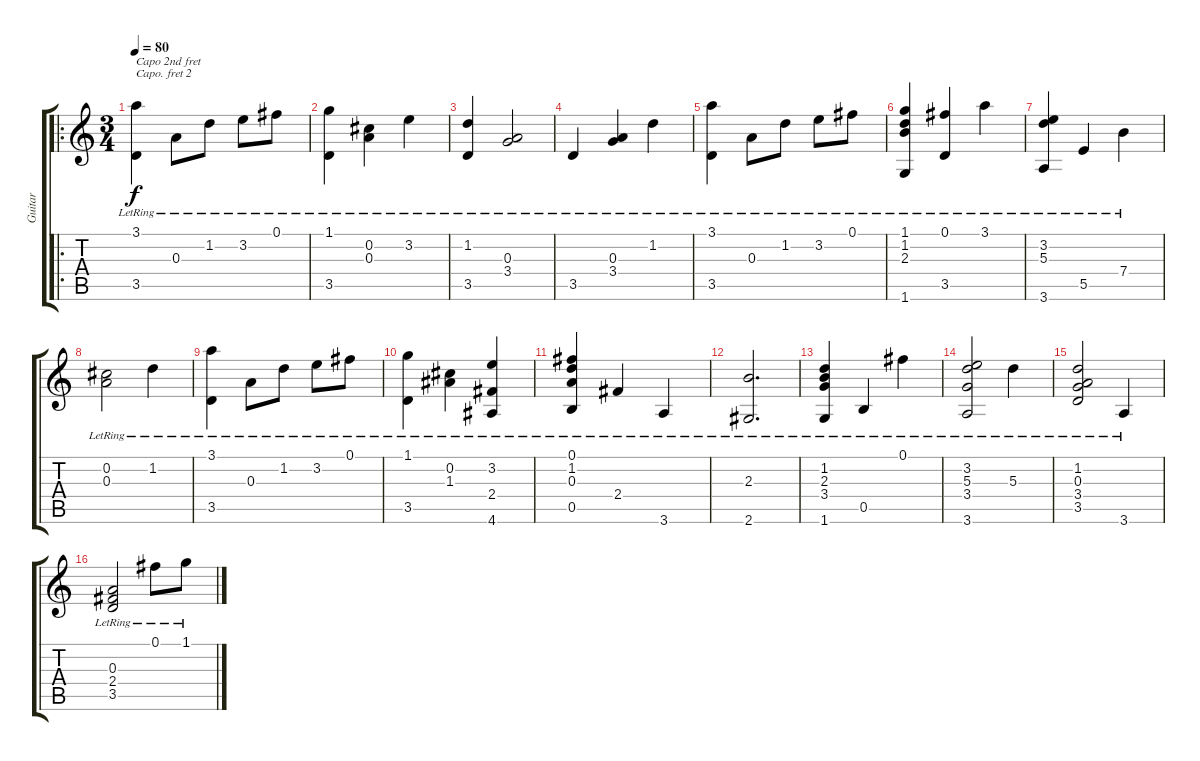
\track ("Guitar" "Guitar") {instrument acousticguitarnylon}
\staff {score tabs}
\capo 2
\tuning (E4 B3 G3 D3 A2 E2) {hide}
\ro
\ts (3 4)
\tempo 80
\clef g2
\ks c
(3.1{lr} 3.5{lr}).4{txt "Capo 2nd fret" dy f instrument acousticguitarnylon} 0.3{lr}.8 1.2{lr}.8 3.2{lr}.8 0.1{lr}.8 |
(1.1{lr} 3.5{lr}).4 (0.2{lr} 0.3{lr}).4 3.2{lr}.4 |
(1.2{lr} 3.5{lr}).4 (0.3{lr} 3.4{lr}).2 |
3.5{lr}.4 (0.3{lr} 3.4{lr}).4 1.2{lr}.4 |
(3.1{lr} 3.5{lr}).4 0.3{lr}.8 1.2{lr}.8 3.2{lr}.8 0.1{lr}.8 |
(1.1{lr} 1.2{lr} 2.3{lr} 1.6{lr}).4 (0.1{lr} 3.5{lr}).4 3.1{lr}.4 |
(3.2{lr} 5.3{lr} 3.6{lr}).4 5.5{lr}.4 7.4{lr}.4 |
(0.2{lr} 0.3{lr}).2 1.2{lr}.4 |
(3.1{lr} 3.5{lr}).4 0.3{lr}.8 1.2{lr}.8 3.2{lr}.8 0.1{lr}.8 |
(1.1{lr} 3.5{lr}).4 (0.2{lr} 1.3{lr}).4 (3.2{lr} 2.4{lr} 4.6{lr}).4 |
(0.1{lr} 1.2{lr} 0.3{lr} 0.5{lr}).4 2.4{lr}.4 3.6{lr}.4 |
(2.3{lr} 2.6{lr}).2{d} |
(1.2{lr} 2.3{lr} 3.4{lr} 1.6{lr}).4 0.5{lr}.4 0.1{lr}.4 |
(3.2{lr} 5.3{lr} 3.4{lr} 3.6{lr}).2 5.3{lr}.4 |
(1.2{lr} 0.3{lr} 3.4{lr} 3.5{lr}).2 3.6{lr}.4 |
(0.3{lr} 2.4{lr} 3.5{lr}).2 0.1{lr}.8 1.1{lr}.8
